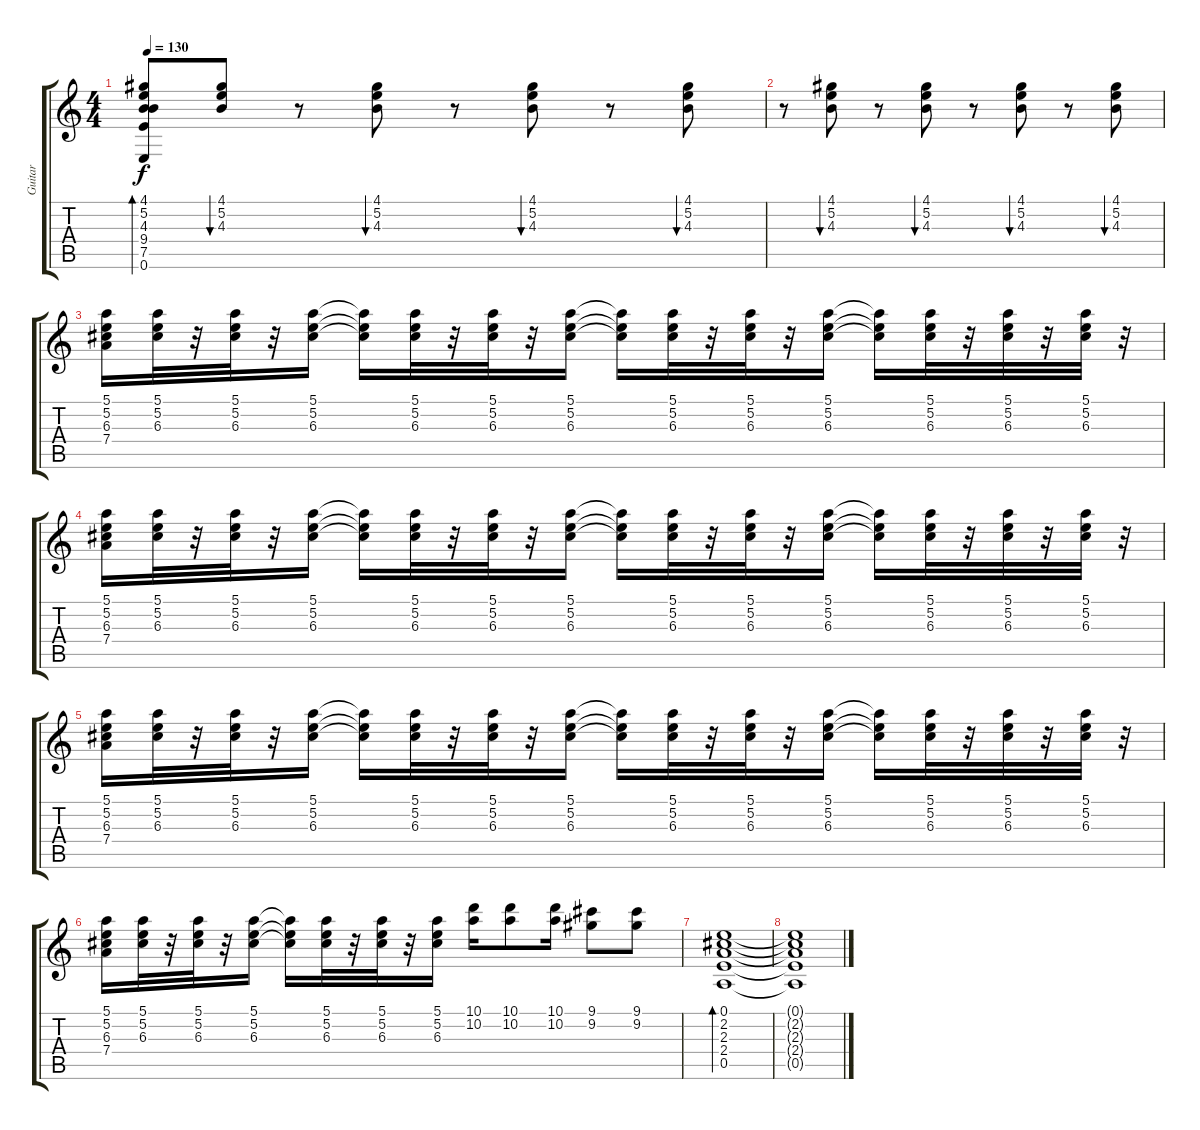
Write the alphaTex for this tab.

\track ("Guitar" "Guitar") {instrument electricguitarjazz}
\staff {score tabs}
\tuning (E4 B3 G3 D3 A2 E2) {hide}
\ts (4 4)
\tempo 130
\clef g2
\ks c
(4.1 5.2 4.3 9.4 7.5 0.6).8{bd 60 dy f} (4.1 5.2 4.3).8{bu 60} r.8 (4.1 5.2 4.3).8{bu 60} r.8 (4.1 5.2 4.3).8{bu 60} r.8 (4.1 5.2 4.3).8{bu 60} |
r.8 (4.1 5.2 4.3).8{bu 60} r.8 (4.1 5.2 4.3).8{bu 60} r.8 (4.1 5.2 4.3).8{bu 60} r.8 (4.1 5.2 4.3).8{bu 60} |
(5.1 5.2 6.3 7.4).16 (5.1 5.2 6.3).32 r.32 (5.1 5.2 6.3).32 r.32 (5.1 5.2 6.3).16 (5.1{t} 5.2{t} 6.3{t}).16 (5.1 5.2 6.3).32 r.32 (5.1 5.2 6.3).32 r.32 (5.1 5.2 6.3).16 (5.1{t} 5.2{t} 6.3{t}).16 (5.1 5.2 6.3).32 r.32 (5.1 5.2 6.3).32 r.32 (5.1 5.2 6.3).16 (5.1{t} 5.2{t} 6.3{t}).16 (5.1 5.2 6.3).32 r.32 (5.1 5.2 6.3).32 r.32 (5.1 5.2 6.3).32 r.32 |
(5.1 5.2 6.3 7.4).16 (5.1 5.2 6.3).32 r.32 (5.1 5.2 6.3).32 r.32 (5.1 5.2 6.3).16 (5.1{t} 5.2{t} 6.3{t}).16 (5.1 5.2 6.3).32 r.32 (5.1 5.2 6.3).32 r.32 (5.1 5.2 6.3).16 (5.1{t} 5.2{t} 6.3{t}).16 (5.1 5.2 6.3).32 r.32 (5.1 5.2 6.3).32 r.32 (5.1 5.2 6.3).16 (5.1{t} 5.2{t} 6.3{t}).16 (5.1 5.2 6.3).32 r.32 (5.1 5.2 6.3).32 r.32 (5.1 5.2 6.3).32 r.32 |
(5.1 5.2 6.3 7.4).16 (5.1 5.2 6.3).32 r.32 (5.1 5.2 6.3).32 r.32 (5.1 5.2 6.3).16 (5.1{t} 5.2{t} 6.3{t}).16 (5.1 5.2 6.3).32 r.32 (5.1 5.2 6.3).32 r.32 (5.1 5.2 6.3).16 (5.1{t} 5.2{t} 6.3{t}).16 (5.1 5.2 6.3).32 r.32 (5.1 5.2 6.3).32 r.32 (5.1 5.2 6.3).16 (5.1{t} 5.2{t} 6.3{t}).16 (5.1 5.2 6.3).32 r.32 (5.1 5.2 6.3).32 r.32 (5.1 5.2 6.3).32 r.32 |
(5.1 5.2 6.3 7.4).16 (5.1 5.2 6.3).32 r.32 (5.1 5.2 6.3).32 r.32 (5.1 5.2 6.3).16 (5.1{t} 5.2{t} 6.3{t}).16 (5.1 5.2 6.3).32 r.32 (5.1 5.2 6.3).32 r.32 (5.1 5.2 6.3).16 (10.1 10.2).16 (10.1 10.2).8 (10.1 10.2).16 (9.1 9.2).8 (9.1 9.2).8 |
(0.1 2.2 2.3 2.4 0.5).1{bd 120} |
(0.1{t} 2.2{t} 2.3{t} 2.4{t} 0.5{t}).1
